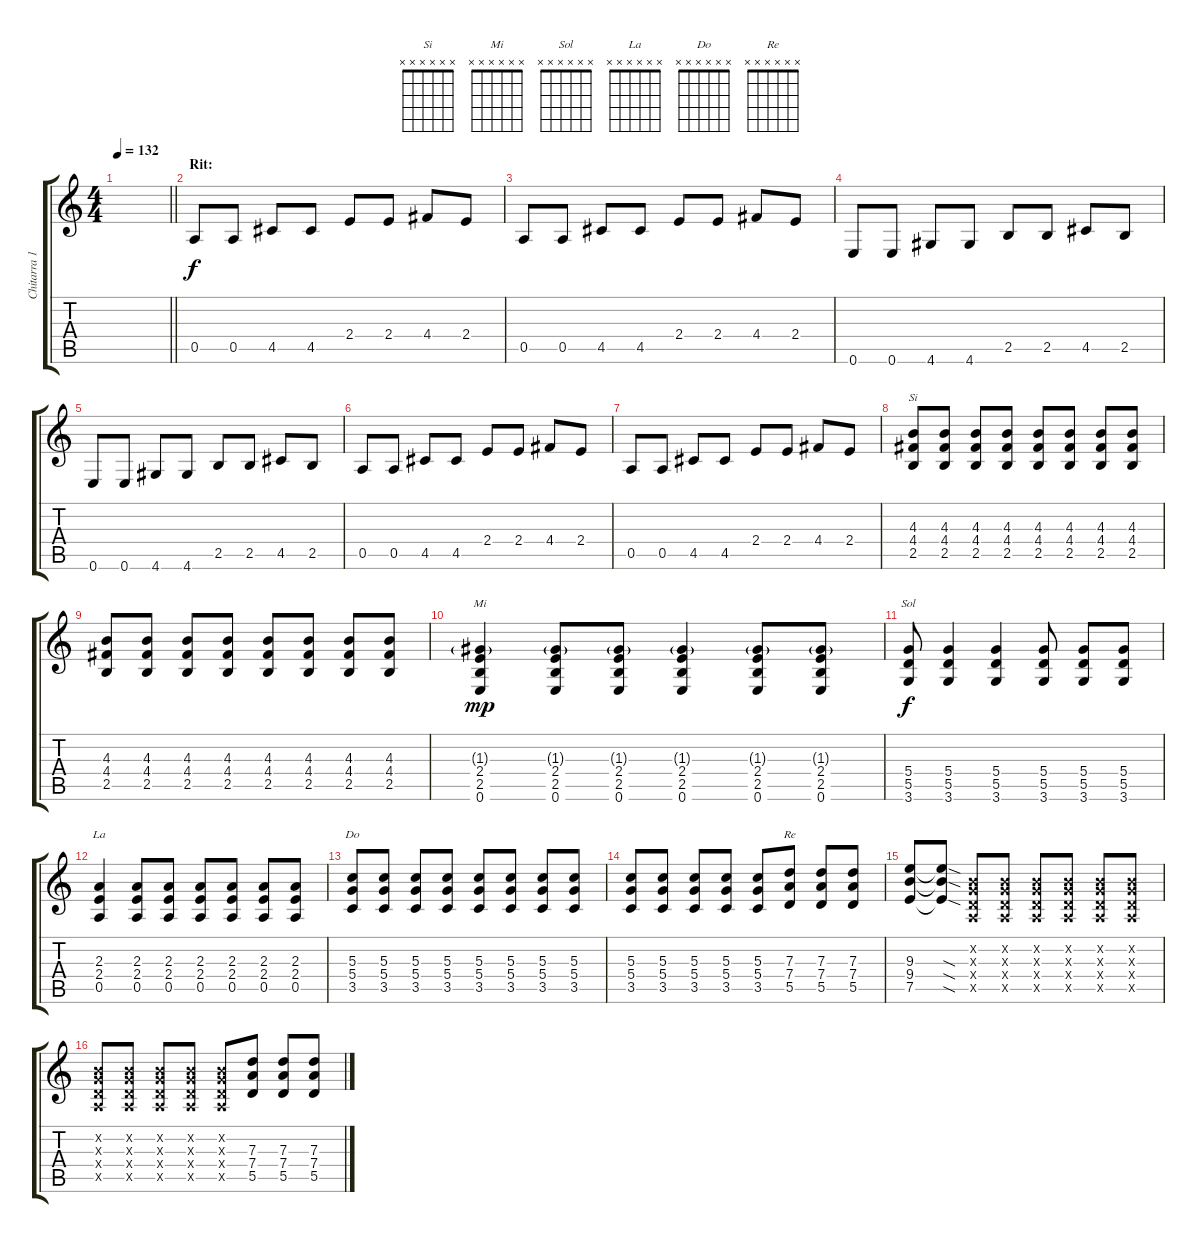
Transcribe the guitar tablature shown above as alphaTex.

\track ("Chitarra 1" "Chitarra 1") {instrument overdrivenguitar}
\staff {score tabs}
\tuning (E4 B3 G3 D3 A2 E2) {hide}
\chord ("Si" x x x x x x)
\chord ("Mi" x x x x x x)
\chord ("Sol" x x x x x x)
\chord ("La" x x x x x x)
\chord ("Do" x x x x x x)
\chord ("Re" x x x x x x)
\ts (4 4)
\tempo 132
\clef g2
\barLineRight lightlight
\ks c
|
\section ("" "Rit:")
0.5.8 0.5.8 4.5.8 4.5.8 2.4.8 2.4.8 4.4.8 2.4.8 |
0.5.8 0.5.8 4.5.8 4.5.8 2.4.8 2.4.8 4.4.8 2.4.8 |
0.6.8 0.6.8 4.6.8 4.6.8 2.5.8 2.5.8 4.5.8 2.5.8 |
0.6.8 0.6.8 4.6.8 4.6.8 2.5.8 2.5.8 4.5.8 2.5.8 |
0.5.8 0.5.8 4.5.8 4.5.8 2.4.8 2.4.8 4.4.8 2.4.8 |
0.5.8 0.5.8 4.5.8 4.5.8 2.4.8 2.4.8 4.4.8 2.4.8 |
(4.3 4.4 2.5).8{ch "Si"} (4.3 4.4 2.5).8 (4.3 4.4 2.5).8 (4.3 4.4 2.5).8 (4.3 4.4 2.5).8 (4.3 4.4 2.5).8 (4.3 4.4 2.5).8 (4.3 4.4 2.5).8 |
(4.3 4.4 2.5).8 (4.3 4.4 2.5).8 (4.3 4.4 2.5).8 (4.3 4.4 2.5).8 (4.3 4.4 2.5).8 (4.3 4.4 2.5).8 (4.3 4.4 2.5).8 (4.3 4.4 2.5).8 |
(1.3{g} 2.4 2.5 0.6).4{ch "Mi" dy mp} (1.3{g} 2.4 2.5 0.6).8 (1.3{g} 2.4 2.5 0.6).8 (1.3{g} 2.4 2.5 0.6).4 (1.3{g} 2.4 2.5 0.6).8 (1.3{g} 2.4 2.5 0.6).8 |
(5.4 5.5 3.6).8{ch "Sol" dy f} (5.4 5.5 3.6).4 (5.4 5.5 3.6).4 (5.4 5.5 3.6).8 (5.4 5.5 3.6).8 (5.4 5.5 3.6).8 |
(2.3 2.4 0.5).4{ch "La"} (2.3 2.4 0.5).8 (2.3 2.4 0.5).8 (2.3 2.4 0.5).8 (2.3 2.4 0.5).8 (2.3 2.4 0.5).8 (2.3 2.4 0.5).8 |
(5.3 5.4 3.5).8{ch "Do"} (5.3 5.4 3.5).8 (5.3 5.4 3.5).8 (5.3 5.4 3.5).8 (5.3 5.4 3.5).8 (5.3 5.4 3.5).8 (5.3 5.4 3.5).8 (5.3 5.4 3.5).8 |
(5.3 5.4 3.5).8 (5.3 5.4 3.5).8 (5.3 5.4 3.5).8 (5.3 5.4 3.5).8 (5.3 5.4 3.5).8 (7.3 7.4 5.5).8{ch "Re"} (7.3 7.4 5.5).8 (7.3 7.4 5.5).8 |
(9.3 9.4 7.5).8 (9.3{sod t} 9.4{sod t} 7.5{sod t}).8 (0.2{x} 0.3{x} 0.4{x} 0.5{x}).8 (0.2{x} 0.3{x} 0.4{x} 0.5{x}).8 (0.2{x} 0.3{x} 0.4{x} 0.5{x}).8 (0.2{x} 0.3{x} 0.4{x} 0.5{x}).8 (0.2{x} 0.3{x} 0.4{x} 0.5{x}).8 (0.2{x} 0.3{x} 0.4{x} 0.5{x}).8 |
(0.2{x} 0.3{x} 0.4{x} 0.5{x}).8 (0.2{x} 0.3{x} 0.4{x} 0.5{x}).8 (0.2{x} 0.3{x} 0.4{x} 0.5{x}).8 (0.2{x} 0.3{x} 0.4{x} 0.5{x}).8 (0.2{x} 0.3{x} 0.4{x} 0.5{x}).8 (7.3 7.4 5.5).8 (7.3 7.4 5.5).8 (7.3 7.4 5.5).8
